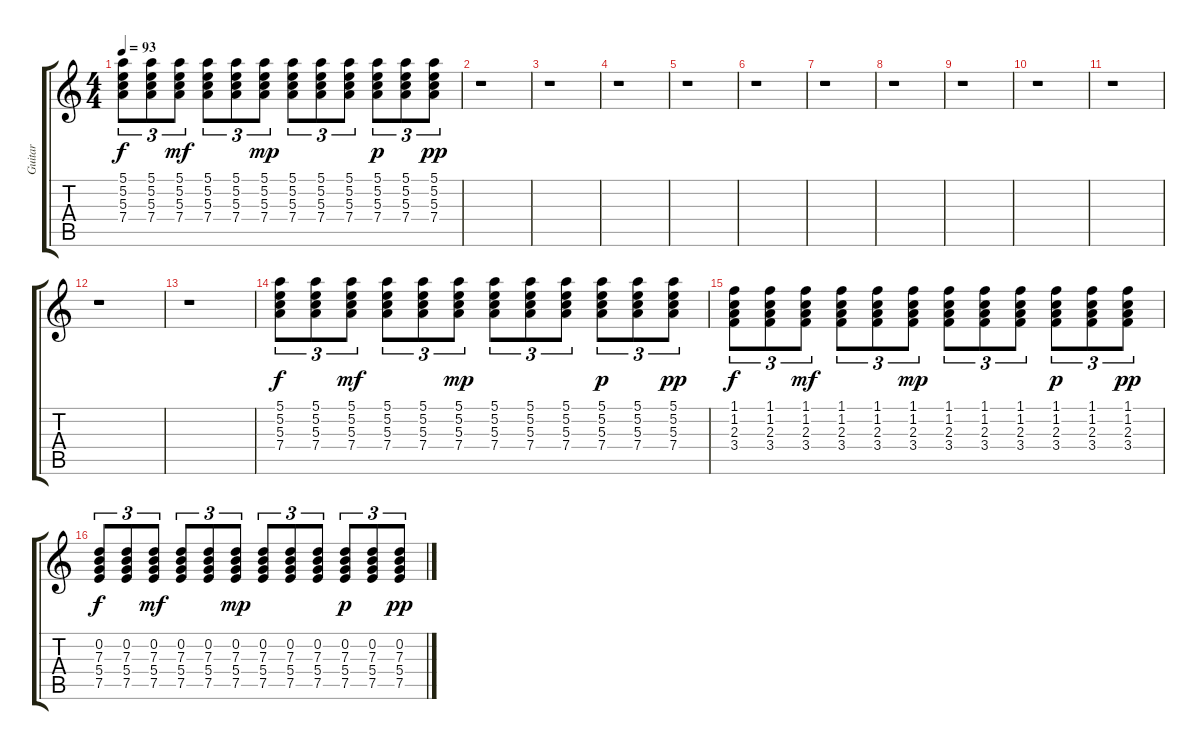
\track ("Guitar" "Guitar") {instrument electricguitarclean}
\staff {score tabs}
\tuning (E4 B3 G3 D3 A2 E2) {hide}
\ts (4 4)
\tempo 93
\clef g2
\ks c
(5.1 5.2 5.3 7.4).8{tu (3 2) dy f} (5.1 5.2 5.3 7.4).8{tu (3 2)} (5.1 5.2 5.3 7.4).8{tu (3 2) dy mf} (5.1 5.2 5.3 7.4).8{tu (3 2)} (5.1 5.2 5.3 7.4).8{tu (3 2)} (5.1 5.2 5.3 7.4).8{tu (3 2) dy mp} (5.1 5.2 5.3 7.4).8{tu (3 2)} (5.1 5.2 5.3 7.4).8{tu (3 2)} (5.1 5.2 5.3 7.4).8{tu (3 2)} (5.1 5.2 5.3 7.4).8{tu (3 2) dy p} (5.1 5.2 5.3 7.4).8{tu (3 2)} (5.1 5.2 5.3 7.4).8{tu (3 2) dy pp} |
r.1 |
r.1 |
r.1 |
r.1 |
r.1 |
r.1 |
r.1 |
r.1 |
r.1 |
r.1 |
r.1 |
r.1 |
(5.1 5.2 5.3 7.4).8{tu (3 2) dy f} (5.1 5.2 5.3 7.4).8{tu (3 2)} (5.1 5.2 5.3 7.4).8{tu (3 2) dy mf} (5.1 5.2 5.3 7.4).8{tu (3 2)} (5.1 5.2 5.3 7.4).8{tu (3 2)} (5.1 5.2 5.3 7.4).8{tu (3 2) dy mp} (5.1 5.2 5.3 7.4).8{tu (3 2)} (5.1 5.2 5.3 7.4).8{tu (3 2)} (5.1 5.2 5.3 7.4).8{tu (3 2)} (5.1 5.2 5.3 7.4).8{tu (3 2) dy p} (5.1 5.2 5.3 7.4).8{tu (3 2)} (5.1 5.2 5.3 7.4).8{tu (3 2) dy pp} |
(1.1 1.2 2.3 3.4).8{tu (3 2) dy f} (1.1 1.2 2.3 3.4).8{tu (3 2) balance 10} (1.1 1.2 2.3 3.4).8{tu (3 2) dy mf} (1.1 1.2 2.3 3.4).8{tu (3 2)} (1.1 1.2 2.3 3.4).8{tu (3 2)} (1.1 1.2 2.3 3.4).8{tu (3 2) dy mp} (1.1 1.2 2.3 3.4).8{tu (3 2)} (1.1 1.2 2.3 3.4).8{tu (3 2)} (1.1 1.2 2.3 3.4).8{tu (3 2)} (1.1 1.2 2.3 3.4).8{tu (3 2) dy p} (1.1 1.2 2.3 3.4).8{tu (3 2)} (1.1 1.2 2.3 3.4).8{tu (3 2) dy pp} |
(0.2 7.3 5.4 7.5).8{tu (3 2) dy f} (0.2 7.3 5.4 7.5).8{tu (3 2)} (0.2 7.3 5.4 7.5).8{tu (3 2) dy mf} (0.2 7.3 5.4 7.5).8{tu (3 2)} (0.2 7.3 5.4 7.5).8{tu (3 2)} (0.2 7.3 5.4 7.5).8{tu (3 2) dy mp} (0.2 7.3 5.4 7.5).8{tu (3 2)} (0.2 7.3 5.4 7.5).8{tu (3 2)} (0.2 7.3 5.4 7.5).8{tu (3 2)} (0.2 7.3 5.4 7.5).8{tu (3 2) dy p} (0.2 7.3 5.4 7.5).8{tu (3 2)} (0.2 7.3 5.4 7.5).8{tu (3 2) dy pp}
